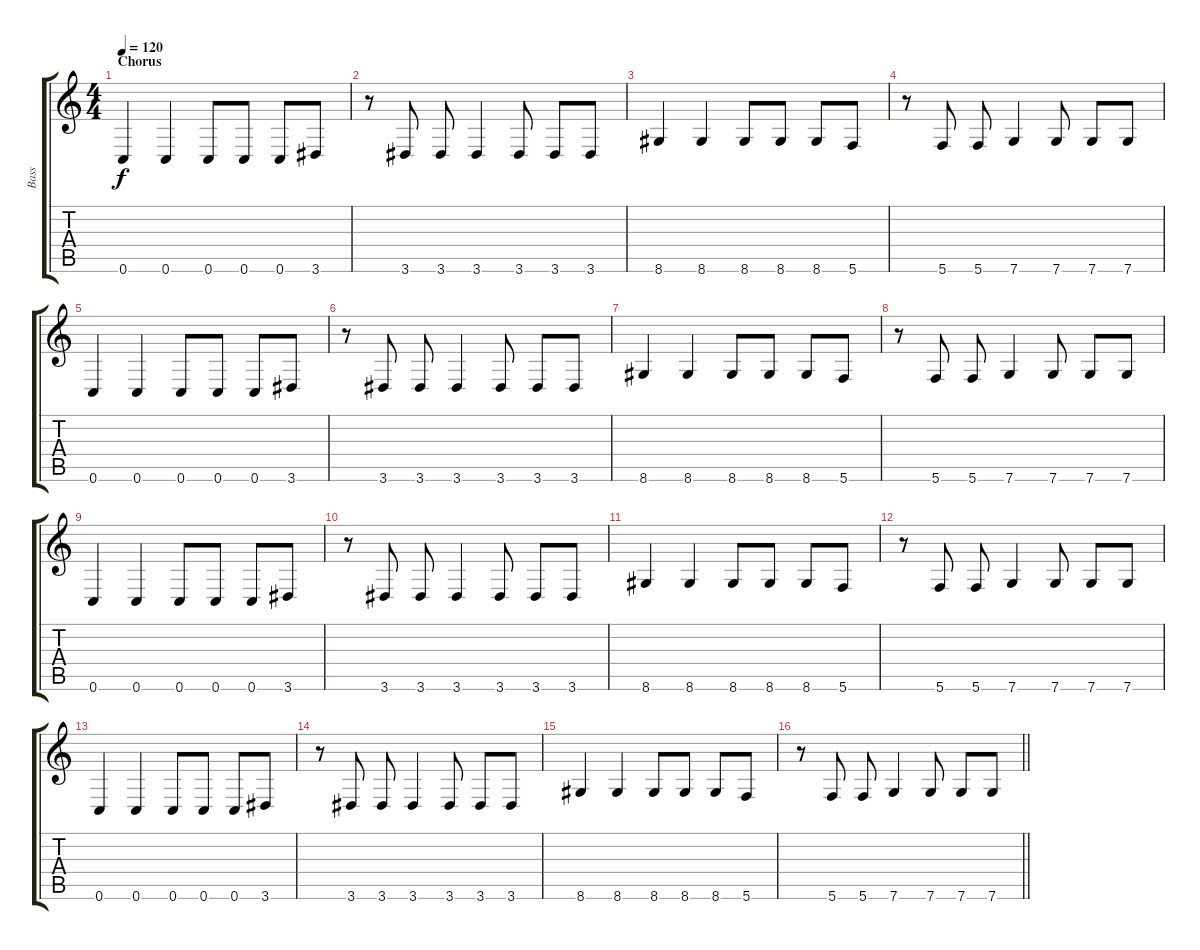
\track ("Bass" "Bass") {instrument electricbassfinger}
\staff {score tabs}
\tuning (D4 A3 F3 C3 G2 C2) {hide}
\ts (4 4)
\section ("" "Chorus")
\tempo 120
\clef g2
\ks c
0.6.4{dy f} 0.6.4 0.6.8 0.6.8 0.6.8 3.6.8 |
r.8 3.6.8 3.6.8 3.6.4 3.6.8 3.6.8 3.6.8 |
8.6.4 8.6.4 8.6.8 8.6.8 8.6.8 5.6.8 |
r.8 5.6.8 5.6.8 7.6.4 7.6.8 7.6.8 7.6.8 |
0.6.4 0.6.4 0.6.8 0.6.8 0.6.8 3.6.8 |
r.8 3.6.8 3.6.8 3.6.4 3.6.8 3.6.8 3.6.8 |
8.6.4 8.6.4 8.6.8 8.6.8 8.6.8 5.6.8 |
r.8 5.6.8 5.6.8 7.6.4 7.6.8 7.6.8 7.6.8 |
0.6.4 0.6.4 0.6.8 0.6.8 0.6.8 3.6.8 |
r.8 3.6.8 3.6.8 3.6.4 3.6.8 3.6.8 3.6.8 |
8.6.4 8.6.4 8.6.8 8.6.8 8.6.8 5.6.8 |
r.8 5.6.8 5.6.8 7.6.4 7.6.8 7.6.8 7.6.8 |
0.6.4 0.6.4 0.6.8 0.6.8 0.6.8 3.6.8 |
r.8 3.6.8 3.6.8 3.6.4 3.6.8 3.6.8 3.6.8 |
8.6.4 8.6.4 8.6.8 8.6.8 8.6.8 5.6.8 |
\barLineRight lightlight
r.8 5.6.8 5.6.8 7.6.4 7.6.8 7.6.8 7.6.8
